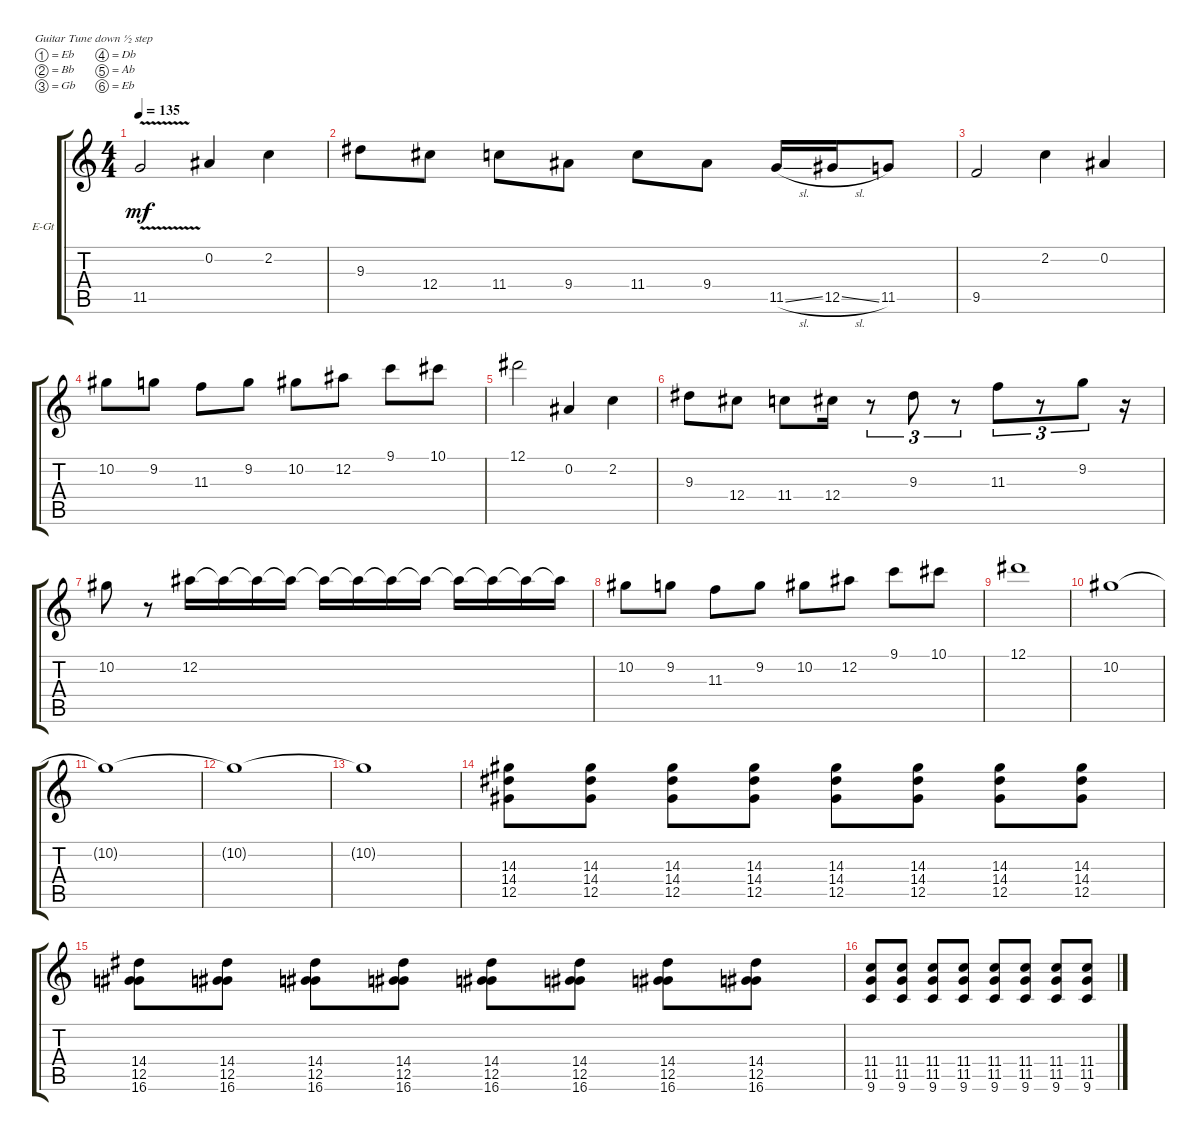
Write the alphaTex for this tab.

\defaultSystemsLayout 4
\bracketExtendMode groupsimilarinstruments
\firstSystemTrackNameOrientation horizontal
\otherSystemsTrackNameOrientation horizontal
\track ("Electric Guitar" "E-Gt") {instrument electricguitarclean}
\staff {score tabs}
\tuning (Eb4 Bb3 Gb3 Db3 Ab2 Eb2)
\ts (4 4)
\tempo 135
\clef g2
\ks c
11.5{v}.2{dy mf} 0.2.4 2.2.4 |
9.3.8 12.4.8 11.4.8 9.4.8 11.4.8 9.4.8 11.5{sl}.16 12.5{sl}.16 11.5.8 |
9.5.2 2.2.4 0.2.4 |
10.2.8 9.2.8 11.3.8 9.2.8 10.2.8 12.2.8 9.1.8 10.1.8 |
12.1.2 0.2.4 2.2.4 |
9.3.8 12.4.8 11.4.8 12.4.16 r.8{tu (3 2)} 9.3.8{tu (3 2)} r.8{tu (3 2)} 11.3.8{tu (3 2)} r.8{tu (3 2)} 9.2.8{tu (3 2)} r.16 |
10.2.8 r.8 12.2.16 12.2{t}.16 12.2{t}.16 12.2{t}.16 12.2{t}.16 12.2{t}.16 12.2{t}.16 12.2{t}.16 12.2{t}.16 12.2{t}.16 12.2{t}.16 12.2{t}.16 |
10.2.8 9.2.8 11.3.8 9.2.8 10.2.8 12.2.8 9.1.8 10.1.8 |
12.1.1 |
10.2.1 |
10.2{t}.1 |
10.2{t}.1 |
10.2{t}.1 |
(12.5 14.4 14.3).8 (12.5 14.3 14.4).8 (12.5 14.3 14.4).8 (12.5 14.4 14.3).8 (12.5 14.4 14.3).8 (12.5 14.3 14.4).8 (12.5 14.3 14.4).8 (12.5 14.4 14.3).8 |
(12.5 14.4 16.6).8 (12.5 14.4 16.6).8 (12.5 14.4 16.6).8 (12.5 14.4 16.6).8 (12.5 14.4 16.6).8 (12.5 14.4 16.6).8 (12.5 14.4 16.6).8 (12.5 14.4 16.6).8 |
(11.5 11.4 9.6).8 (11.5 11.4 9.6).8 (11.5 11.4 9.6).8 (11.5 11.4 9.6).8 (11.5 11.4 9.6).8 (11.5 11.4 9.6).8 (11.5 11.4 9.6).8 (11.5 11.4 9.6).8
